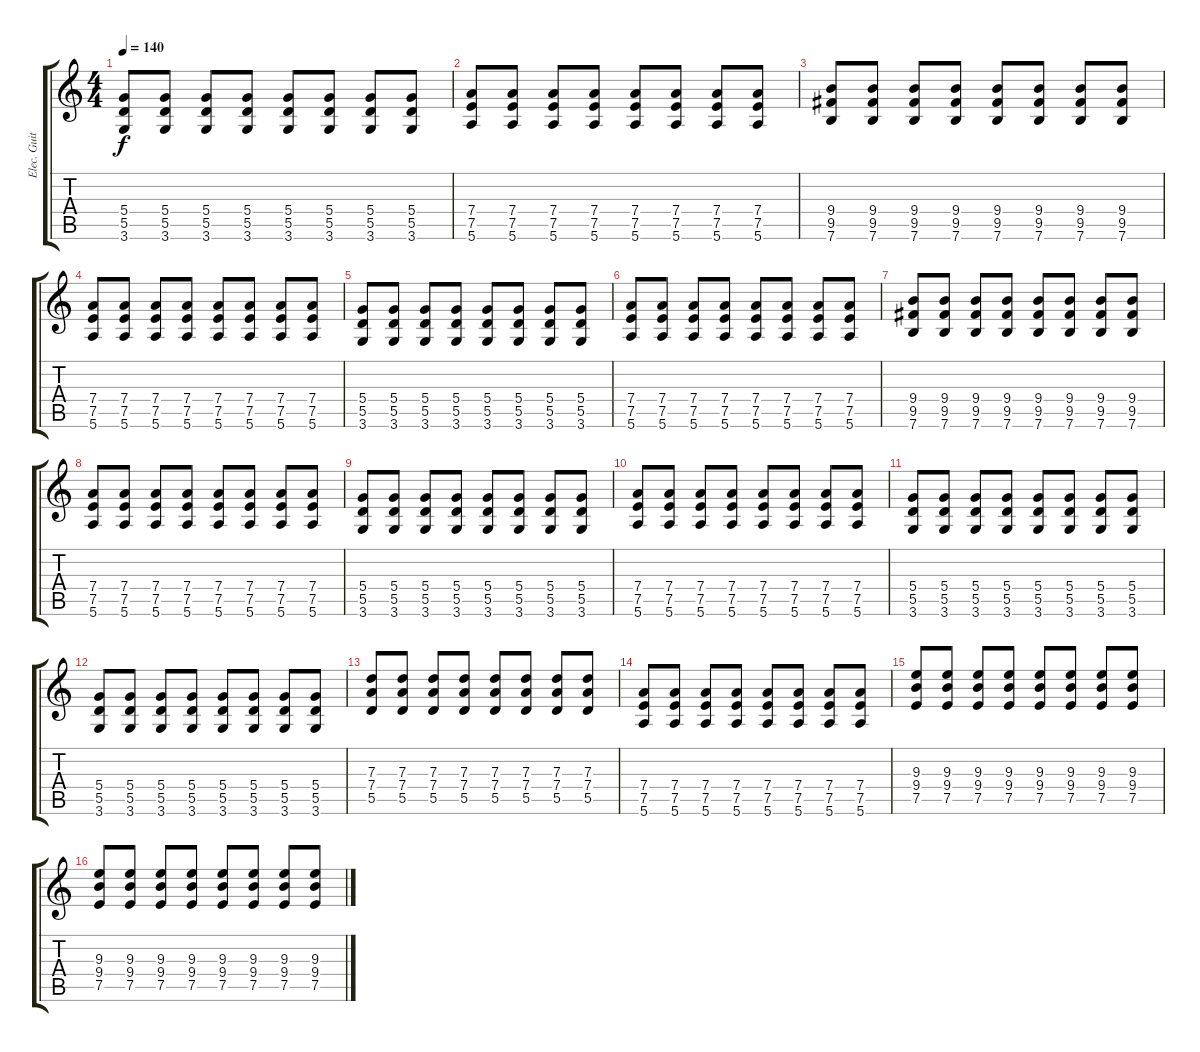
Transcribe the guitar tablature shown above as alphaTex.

\track ("Elec. Guitar" "Elec. Guit") {instrument distortionguitar}
\staff {score tabs}
\tuning (E4 B3 G3 D3 A2 E2) {hide}
\ts (4 4)
\tempo 140
\clef g2
\ks c
(5.4 5.5 3.6).8{dy f} (5.4 5.5 3.6).8 (5.4 5.5 3.6).8 (5.4 5.5 3.6).8 (5.4 5.5 3.6).8 (5.4 5.5 3.6).8 (5.4 5.5 3.6).8 (5.4 5.5 3.6).8 |
(7.4 7.5 5.6).8 (7.4 7.5 5.6).8 (7.4 7.5 5.6).8 (7.4 7.5 5.6).8 (7.4 7.5 5.6).8 (7.4 7.5 5.6).8 (7.4 7.5 5.6).8 (7.4 7.5 5.6).8 |
(9.4 9.5 7.6).8 (9.4 9.5 7.6).8 (9.4 9.5 7.6).8 (9.4 9.5 7.6).8 (9.4 9.5 7.6).8 (9.4 9.5 7.6).8 (9.4 9.5 7.6).8 (9.4 9.5 7.6).8 |
(7.4 7.5 5.6).8 (7.4 7.5 5.6).8 (7.4 7.5 5.6).8 (7.4 7.5 5.6).8 (7.4 7.5 5.6).8 (7.4 7.5 5.6).8 (7.4 7.5 5.6).8 (7.4 7.5 5.6).8 |
(5.4 5.5 3.6).8 (5.4 5.5 3.6).8 (5.4 5.5 3.6).8 (5.4 5.5 3.6).8 (5.4 5.5 3.6).8 (5.4 5.5 3.6).8 (5.4 5.5 3.6).8 (5.4 5.5 3.6).8 |
(7.4 7.5 5.6).8 (7.4 7.5 5.6).8 (7.4 7.5 5.6).8 (7.4 7.5 5.6).8 (7.4 7.5 5.6).8 (7.4 7.5 5.6).8 (7.4 7.5 5.6).8 (7.4 7.5 5.6).8 |
(9.4 9.5 7.6).8 (9.4 9.5 7.6).8 (9.4 9.5 7.6).8 (9.4 9.5 7.6).8 (9.4 9.5 7.6).8 (9.4 9.5 7.6).8 (9.4 9.5 7.6).8 (9.4 9.5 7.6).8 |
(7.4 7.5 5.6).8 (7.4 7.5 5.6).8 (7.4 7.5 5.6).8 (7.4 7.5 5.6).8 (7.4 7.5 5.6).8 (7.4 7.5 5.6).8 (7.4 7.5 5.6).8 (7.4 7.5 5.6).8 |
(5.4 5.5 3.6).8 (5.4 5.5 3.6).8 (5.4 5.5 3.6).8 (5.4 5.5 3.6).8 (5.4 5.5 3.6).8 (5.4 5.5 3.6).8 (5.4 5.5 3.6).8 (5.4 5.5 3.6).8 |
(7.4 7.5 5.6).8 (7.4 7.5 5.6).8 (7.4 7.5 5.6).8 (7.4 7.5 5.6).8 (7.4 7.5 5.6).8 (7.4 7.5 5.6).8 (7.4 7.5 5.6).8 (7.4 7.5 5.6).8 |
(5.4 5.5 3.6).8 (5.4 5.5 3.6).8 (5.4 5.5 3.6).8 (5.4 5.5 3.6).8 (5.4 5.5 3.6).8 (5.4 5.5 3.6).8 (5.4 5.5 3.6).8 (5.4 5.5 3.6).8 |
(5.4 5.5 3.6).8 (5.4 5.5 3.6).8 (5.4 5.5 3.6).8 (5.4 5.5 3.6).8 (5.4 5.5 3.6).8 (5.4 5.5 3.6).8 (5.4 5.5 3.6).8 (5.4 5.5 3.6).8 |
(7.3 7.4 5.5).8 (7.3 7.4 5.5).8 (7.3 7.4 5.5).8 (7.3 7.4 5.5).8 (7.3 7.4 5.5).8 (7.3 7.4 5.5).8 (7.3 7.4 5.5).8 (7.3 7.4 5.5).8 |
(7.4 7.5 5.6).8 (7.4 7.5 5.6).8 (7.4 7.5 5.6).8 (7.4 7.5 5.6).8 (7.4 7.5 5.6).8 (7.4 7.5 5.6).8 (7.4 7.5 5.6).8 (7.4 7.5 5.6).8 |
(9.3 9.4 7.5).8 (9.3 9.4 7.5).8 (9.3 9.4 7.5).8 (9.3 9.4 7.5).8 (9.3 9.4 7.5).8 (9.3 9.4 7.5).8 (9.3 9.4 7.5).8 (9.3 9.4 7.5).8 |
(9.3 9.4 7.5).8 (9.3 9.4 7.5).8 (9.3 9.4 7.5).8 (9.3 9.4 7.5).8 (9.3 9.4 7.5).8 (9.3 9.4 7.5).8 (9.3 9.4 7.5).8 (9.3 9.4 7.5).8
